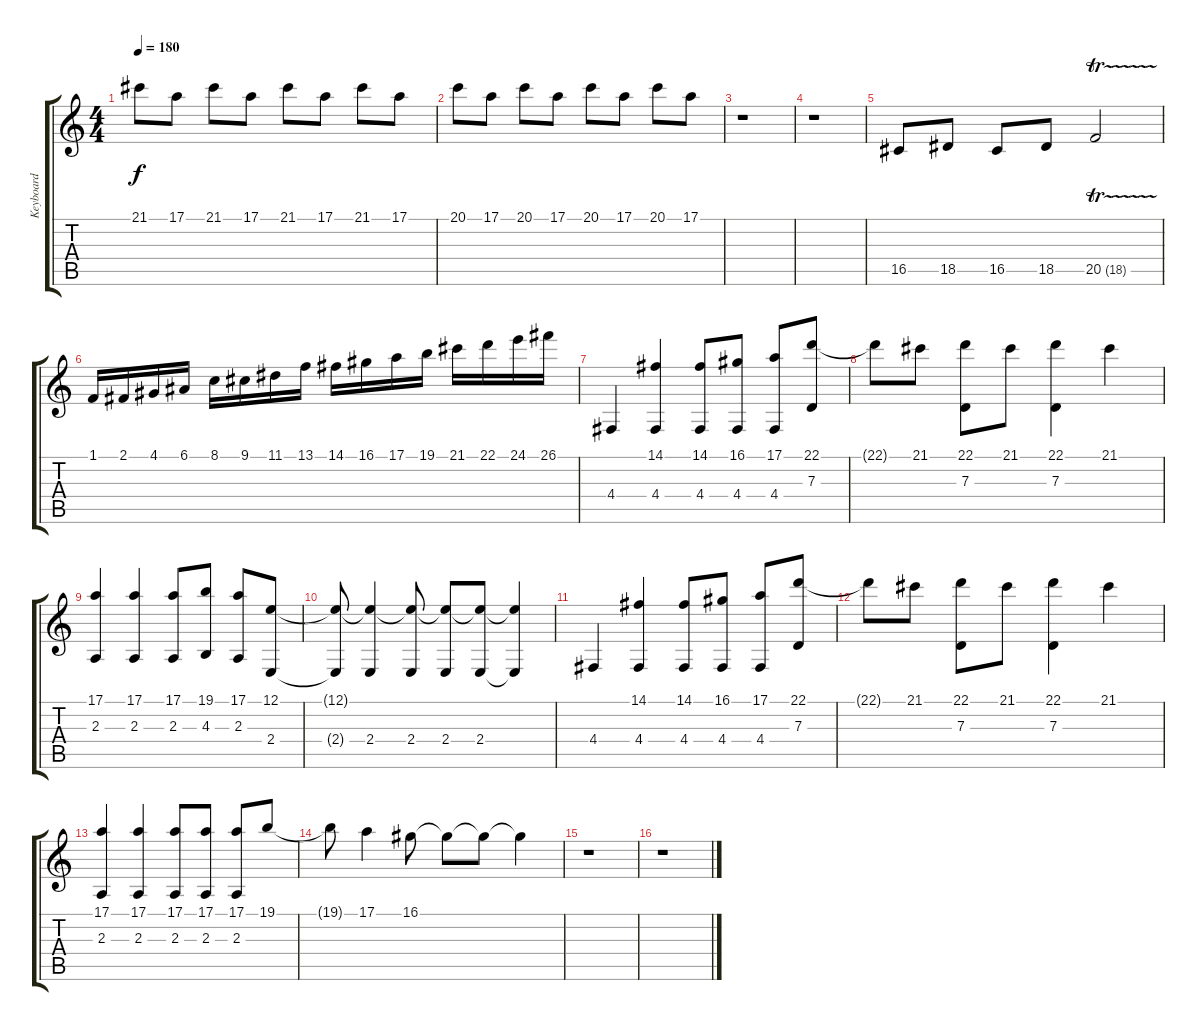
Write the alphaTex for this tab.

\track ("Keyboard" "Keyboard") {instrument electricgrandpiano}
\staff {score tabs}
\tuning (E4 B3 G3 D3 A2 E2) {hide}
\ts (4 4)
\tempo 180
\clef g2
\ks c
21.1.8{dy f instrument electricgrandpiano} 17.1.8 21.1.8 17.1.8 21.1.8 17.1.8 21.1.8 17.1.8 |
20.1.8 17.1.8 20.1.8 17.1.8 20.1.8 17.1.8 20.1.8 17.1.8 |
r.1 |
r.1 |
16.5.8 18.5.8 16.5.8 18.5.8 20.5{tr (18 16)}.2 |
1.1.16 2.1.16 4.1.16 6.1.16 8.1.16 9.1.16 11.1.16 13.1.16 14.1.16 16.1.16 17.1.16 19.1.16 21.1.16 22.1.16 24.1.16 26.1.16 |
4.4.4 (14.1 4.4).4 (14.1 4.4).8 (16.1 4.4).8 (17.1 4.4).8 (22.1 7.3).8 |
22.1{t}.8 21.1.8 (22.1 7.3).8 21.1.8 (22.1 7.3).4 21.1.4 |
(17.1 2.3).4 (17.1 2.3).4 (17.1 2.3).8 (19.1 4.3).8 (17.1 2.3).8 (12.1 2.4).8 |
(12.1{t} 2.4{t}).8 (12.1{t} 2.4).4 (12.1{t} 2.4).8 (12.1{t} 2.4).8 (12.1{t} 2.4).8 (12.1{t} 2.4{t}).4 |
4.4.4 (14.1 4.4).4 (14.1 4.4).8 (16.1 4.4).8 (17.1 4.4).8 (22.1 7.3).8 |
22.1{t}.8 21.1.8 (22.1 7.3).8 21.1.8 (22.1 7.3).4 21.1.4 |
(17.1 2.3).4 (17.1 2.3).4 (17.1 2.3).8 (17.1 2.3).8 (17.1 2.3).8 19.1.8 |
19.1{t}.8 17.1.4 16.1.8 16.1{t}.8 16.1{t}.8 16.1{t}.4 |
r.1 |
r.1
